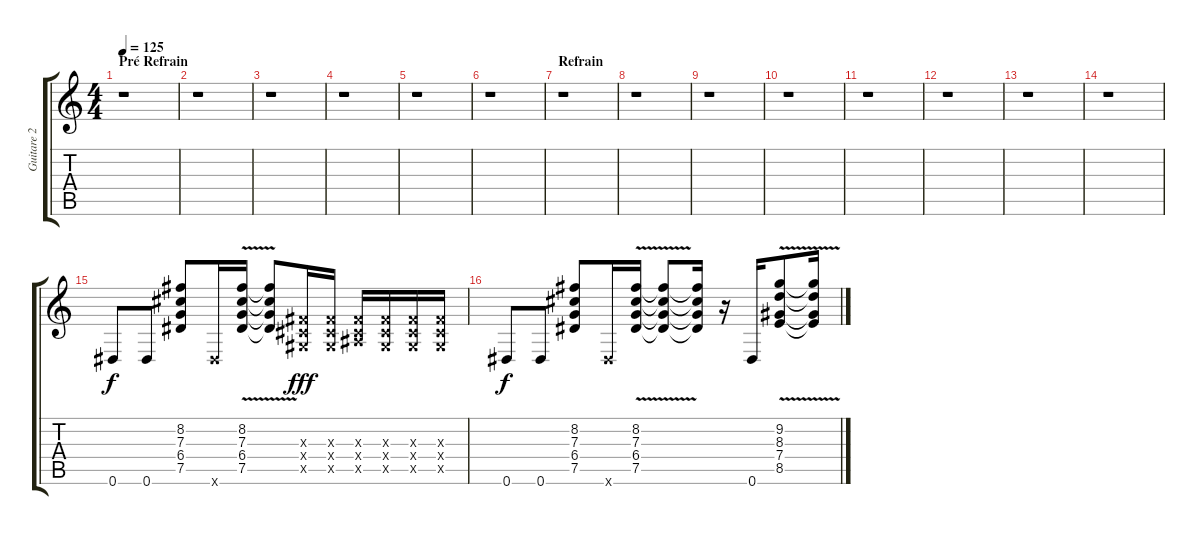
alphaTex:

\track ("Guitare 2" "Guitare 2") {instrument electricguitarjazz}
\staff {score tabs}
\tuning (Eb4 Bb3 Gb3 Db3 Ab2 Eb2) {hide}
\ts (4 4)
\section ("" "Pré Refrain")
\tempo 125
\clef g2
\ks c
r.1{dy f} |
r.1 |
r.1 |
r.1 |
r.1 |
r.1 |
\section ("" "Refrain")
r.1 |
r.1 |
r.1 |
r.1 |
r.1 |
r.1 |
r.1 |
r.1 |
0.6.8 0.6.8 (8.2 7.3 6.4 7.5).8 0.6{x}.16 (8.2{v} 7.3{v} 6.4{v} 7.5{v}).16 (8.2{t} 7.3{t} 6.4{t} 7.5{t}).8 (0.3{x} 0.4{x} 0.5{x}).16{dy fff} (0.3{x} 0.4{x} 0.5{x}).16 (0.3{x} 0.4{x} 2.5{x}).16 (0.3{x} 0.4{x} 0.5{x}).16 (0.3{x} 0.4{x} 0.5{x}).16 (0.3{x} 0.4{x} 0.5{x}).16 |
0.6.8{dy f} 0.6.8 (8.2 7.3 6.4 7.5).8 0.6{x}.16 (8.2{v} 7.3{v} 6.4{v} 7.5{v}).16 (8.2{t} 7.3{t} 6.4{t} 7.5{t}).8 (8.2{t} 7.3{t} 6.4{t} 7.5{t}).16 r.16 0.6.16 (9.2{v} 8.3{v} 7.4{v} 8.5{v}).8 (9.2{t} 8.3{t} 7.4{t} 8.5{t}).16
